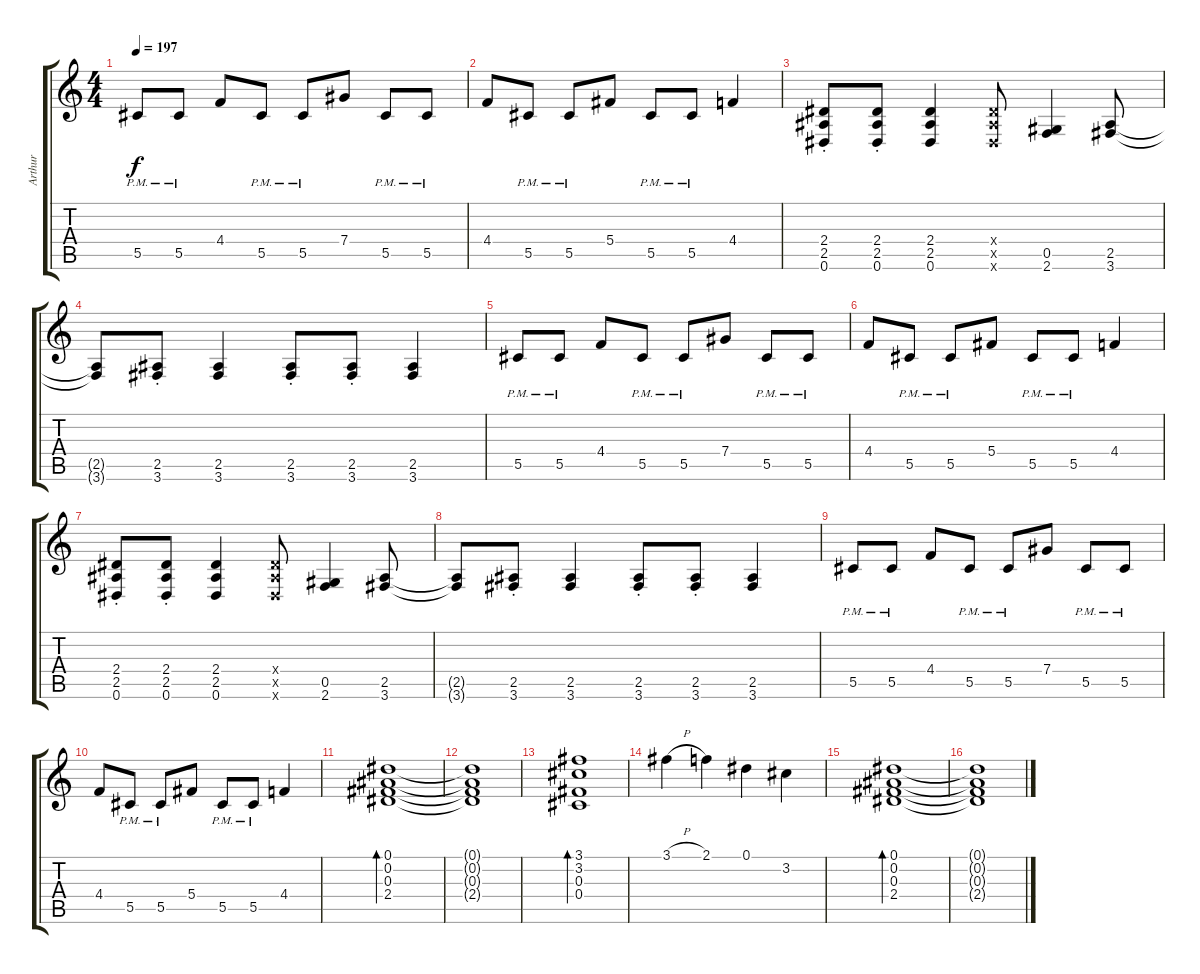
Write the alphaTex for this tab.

\track ("Arthur" "Arthur") {instrument distortionguitar}
\staff {score tabs}
\tuning (Eb4 Bb3 Gb3 Db3 Ab2 Eb2) {hide}
\ts (4 4)
\tempo 197
\clef g2
\ks c
5.5{pm}.8{dy f instrument overdrivenguitar} 5.5{pm}.8 4.4.8 5.5{pm}.8 5.5{pm}.8 7.4.8 5.5{pm}.8 5.5{pm}.8 |
4.4.8 5.5{pm}.8 5.5{pm}.8 5.4.8 5.5{pm}.8 5.5{pm}.8 4.4.4 |
(2.4{st} 2.5{st} 0.6).8{instrument distortionguitar} (2.4{st} 2.5{st} 0.6{st}).8 (2.4 2.5 0.6).4 (2.4{x} 2.5{x} 0.6{x}).8 (0.5 2.6).4 (2.5 3.6).8 |
(2.5{t} 3.6{t}).8 (2.5{st} 3.6{st}).8 (2.5 3.6).4 (2.5{st} 3.6{st}).8 (2.5{st} 3.6{st}).8 (2.5 3.6).4 |
5.5{pm}.8{instrument overdrivenguitar} 5.5{pm}.8 4.4.8 5.5{pm}.8 5.5{pm}.8 7.4.8 5.5{pm}.8 5.5{pm}.8 |
4.4.8 5.5{pm}.8 5.5{pm}.8 5.4.8 5.5{pm}.8 5.5{pm}.8 4.4.4 |
(2.4{st} 2.5{st} 0.6).8{instrument distortionguitar} (2.4{st} 2.5{st} 0.6{st}).8 (2.4 2.5 0.6).4 (2.4{x} 2.5{x} 0.6{x}).8 (0.5 2.6).4 (2.5 3.6).8 |
(2.5{t} 3.6{t}).8 (2.5{st} 3.6{st}).8 (2.5 3.6).4 (2.5{st} 3.6{st}).8 (2.5{st} 3.6{st}).8 (2.5 3.6).4 |
5.5{pm}.8{instrument overdrivenguitar} 5.5{pm}.8 4.4.8 5.5{pm}.8 5.5{pm}.8 7.4.8 5.5{pm}.8 5.5{pm}.8 |
4.4.8 5.5{pm}.8 5.5{pm}.8 5.4.8 5.5{pm}.8 5.5{pm}.8 4.4.4 |
(0.1 0.2 0.3 2.4).1{bd 480 volume 12 instrument acousticguitarsteel} |
(0.1{t} 0.2{t} 0.3{t} 2.4{t}).1 |
(3.1 3.2 0.3 0.4).1{bd 480} |
3.1{h}.4 2.1.4 0.1.4 3.2.4 |
(0.1 0.2 0.3 2.4).1{bd 480} |
(0.1{t} 0.2{t} 0.3{t} 2.4{t}).1
